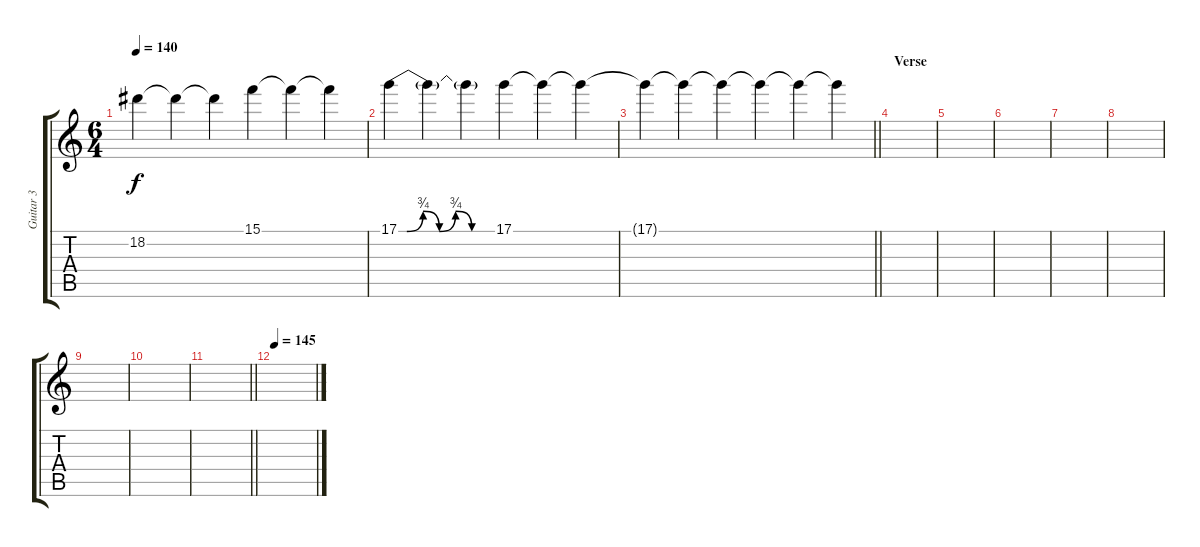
\track ("Guitar 3" "Guitar 3") {instrument distortionguitar}
\staff {score tabs}
\tuning (D4 A3 F3 C3 G2 C2) {hide}
\ts (6 4)
\tempo 140
\clef g2
\ks c
18.2.4{dy f} 18.2{t}.4 18.2{t}.4 15.1.4 15.1{t}.4 15.1{t}.4 |
17.1{be (custom 0 0 5 0 15 3 25 0 35 3 45 0 55 0 60 0)}.4 17.1{t}.4 17.1{t}.4 17.1.4 17.1{t}.4 17.1{t}.4 |
\barLineRight lightlight
17.1{t}.4{volume 0} 17.1{t}.4 17.1{t}.4 17.1{t}.4 17.1{t}.4 17.1{t}.4 |
\section ("" "Verse")
|
|
|
|
|
|
|
\barLineRight lightlight
|
\tempo 145
